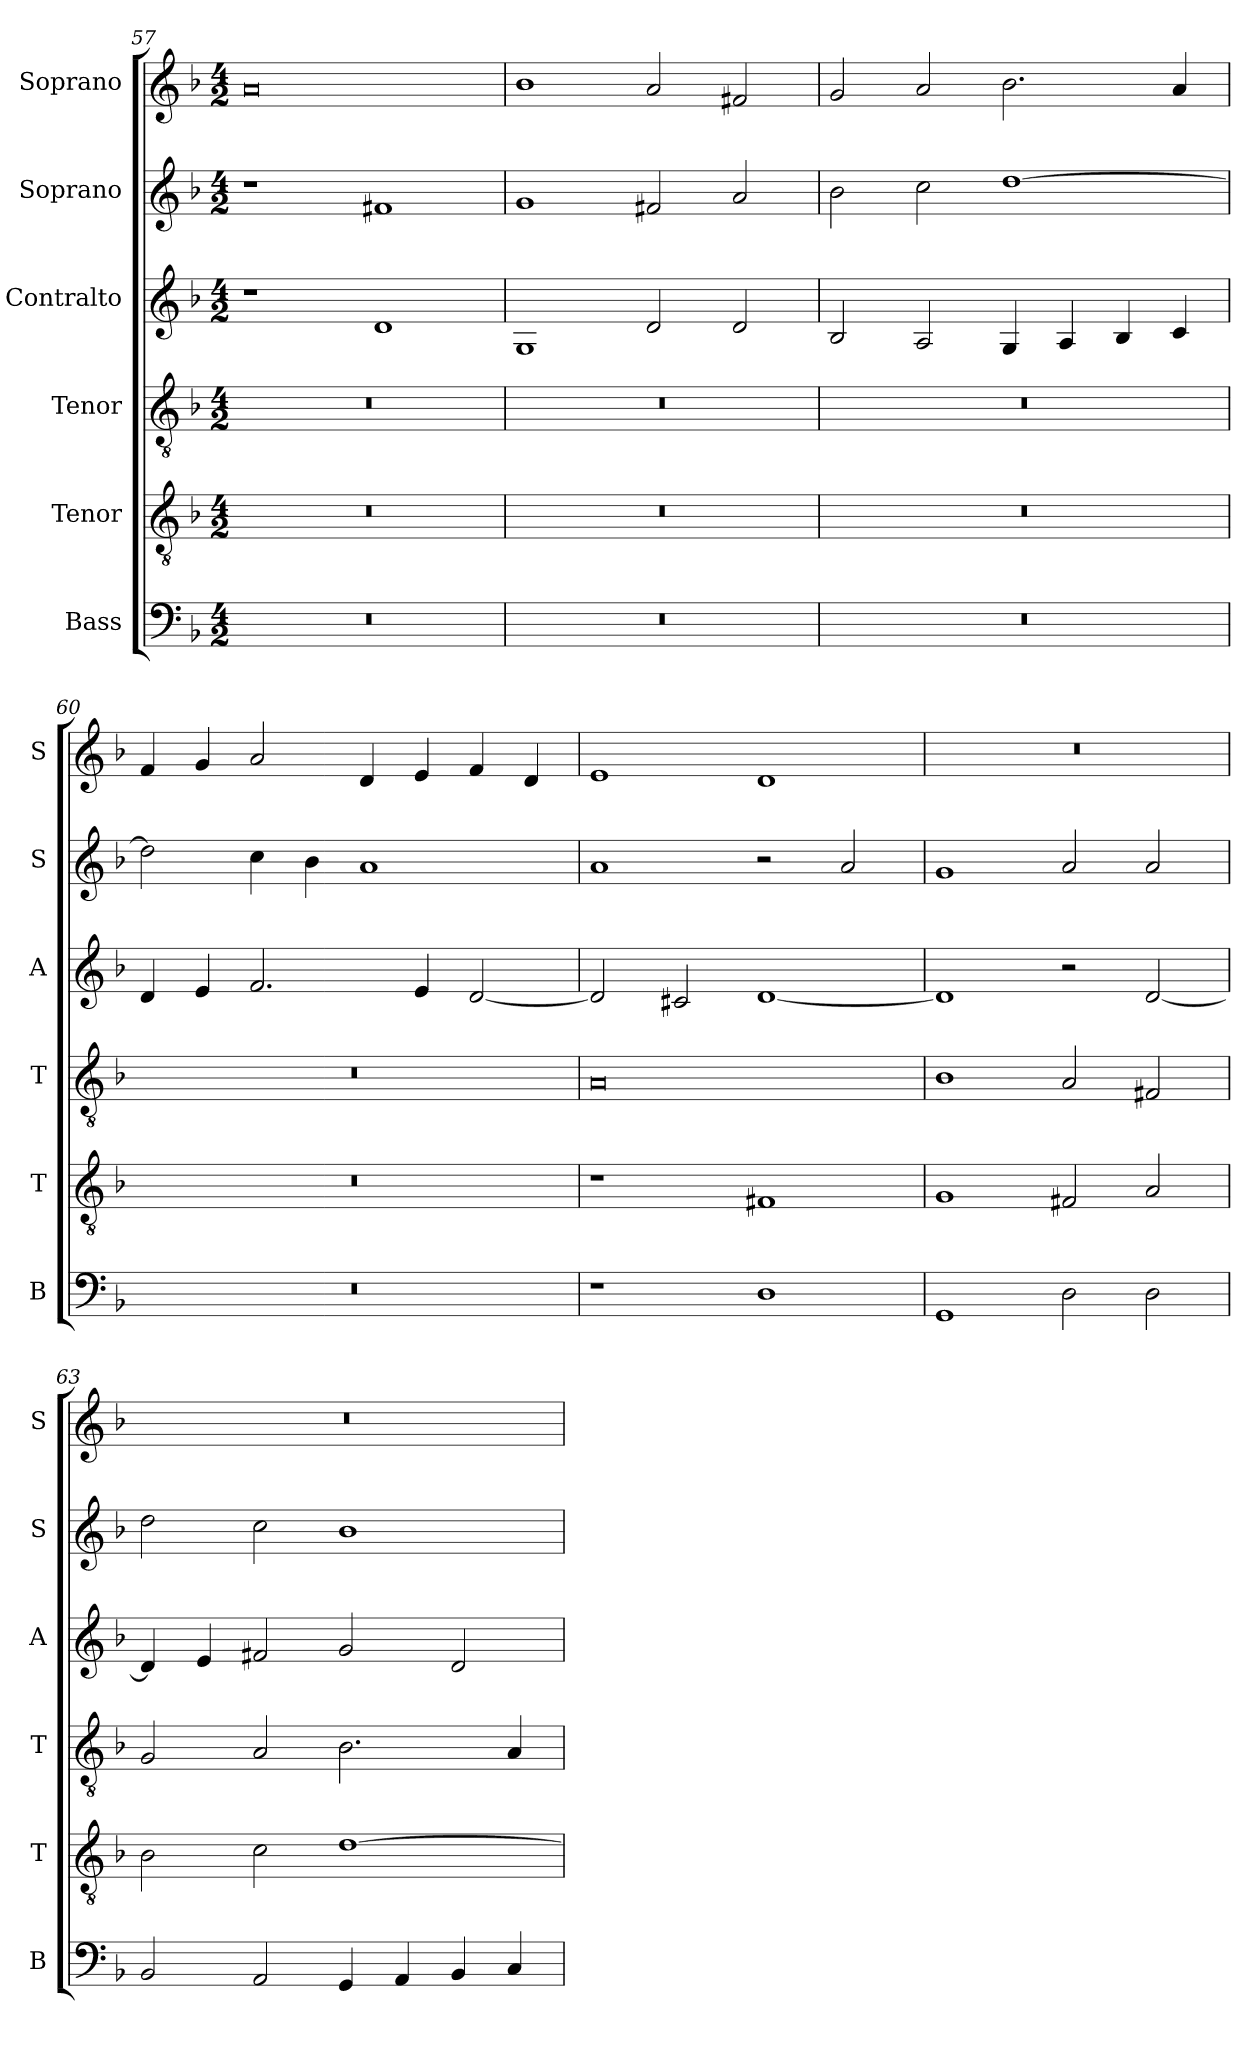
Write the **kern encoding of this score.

**kern	**kern	**kern	**kern	**kern	**kern
*part6	*part5	*part4	*part3	*part2	*part1
*staff6	*staff5	*staff4	*staff3	*staff2	*staff1
*I"Bass	*I"Tenor	*I"Tenor	*I"Contralto	*I"Soprano	*I"Soprano
*I'B	*I'T	*I'T	*I'A	*I'S	*I'S
*clefF4	*clefGv2	*clefGv2	*clefG2	*clefG2	*clefG2
*k[b-]	*k[b-]	*k[b-]	*k[b-]	*k[b-]	*k[b-]
*G:dor	*G:dor	*G:dor	*G:dor	*G:dor	*G:dor
*M4/2	*M4/2	*M4/2	*M4/2	*M4/2	*M4/2
=57	=57	=57	=57	=57	=57
0r	0r	0r	1r	1r	0a
.	.	.	1d	1f#X	.
=58	=58	=58	=58	=58	=58
0r	0r	0r	1G	1g	1b-
.	.	.	2d	2f#X	2a
.	.	.	2d	2a	2f#X
=59	=59	=59	=59	=59	=59
0r	0r	0r	2B-	2b-	2g
.	.	.	2A	2cc	2a
.	.	.	4G	[1dd	2.b-
.	.	.	4A	.	.
.	.	.	4B-	.	.
.	.	.	4c	.	4a
=60	=60	=60	=60	=60	=60
0r	0r	0r	4d	2dd]	4f
.	.	.	4e	.	4g
.	.	.	2.f	4cc	2a
.	.	.	.	4b-	.
.	.	.	.	1a	4d
.	.	.	4e	.	4e
.	.	.	[2d	.	4f
.	.	.	.	.	4d
=61	=61	=61	=61	=61	=61
1r	1r	0A	2d]	1a	1e
.	.	.	2c#X	.	.
1D	1F#X	.	[1d	2r	1d
.	.	.	.	2a	.
=62	=62	=62	=62	=62	=62
1GG	1G	1B-	1d]	1g	0r
2D	2F#X	2A	2r	2a	.
2D	2A	2F#X	[2d	2a	.
=63	=63	=63	=63	=63	=63
2BB-	2B-	2G	4d]	2dd	0r
.	.	.	4e	.	.
2AA	2c	2A	2f#X	2cc	.
4GG	[1d	2.B-	2g	1b-	.
4AA	.	.	.	.	.
4BB-	.	.	2d	.	.
4C	.	4A	.	.	.
=	=	=	=	=	=
*-	*-	*-	*-	*-	*-
